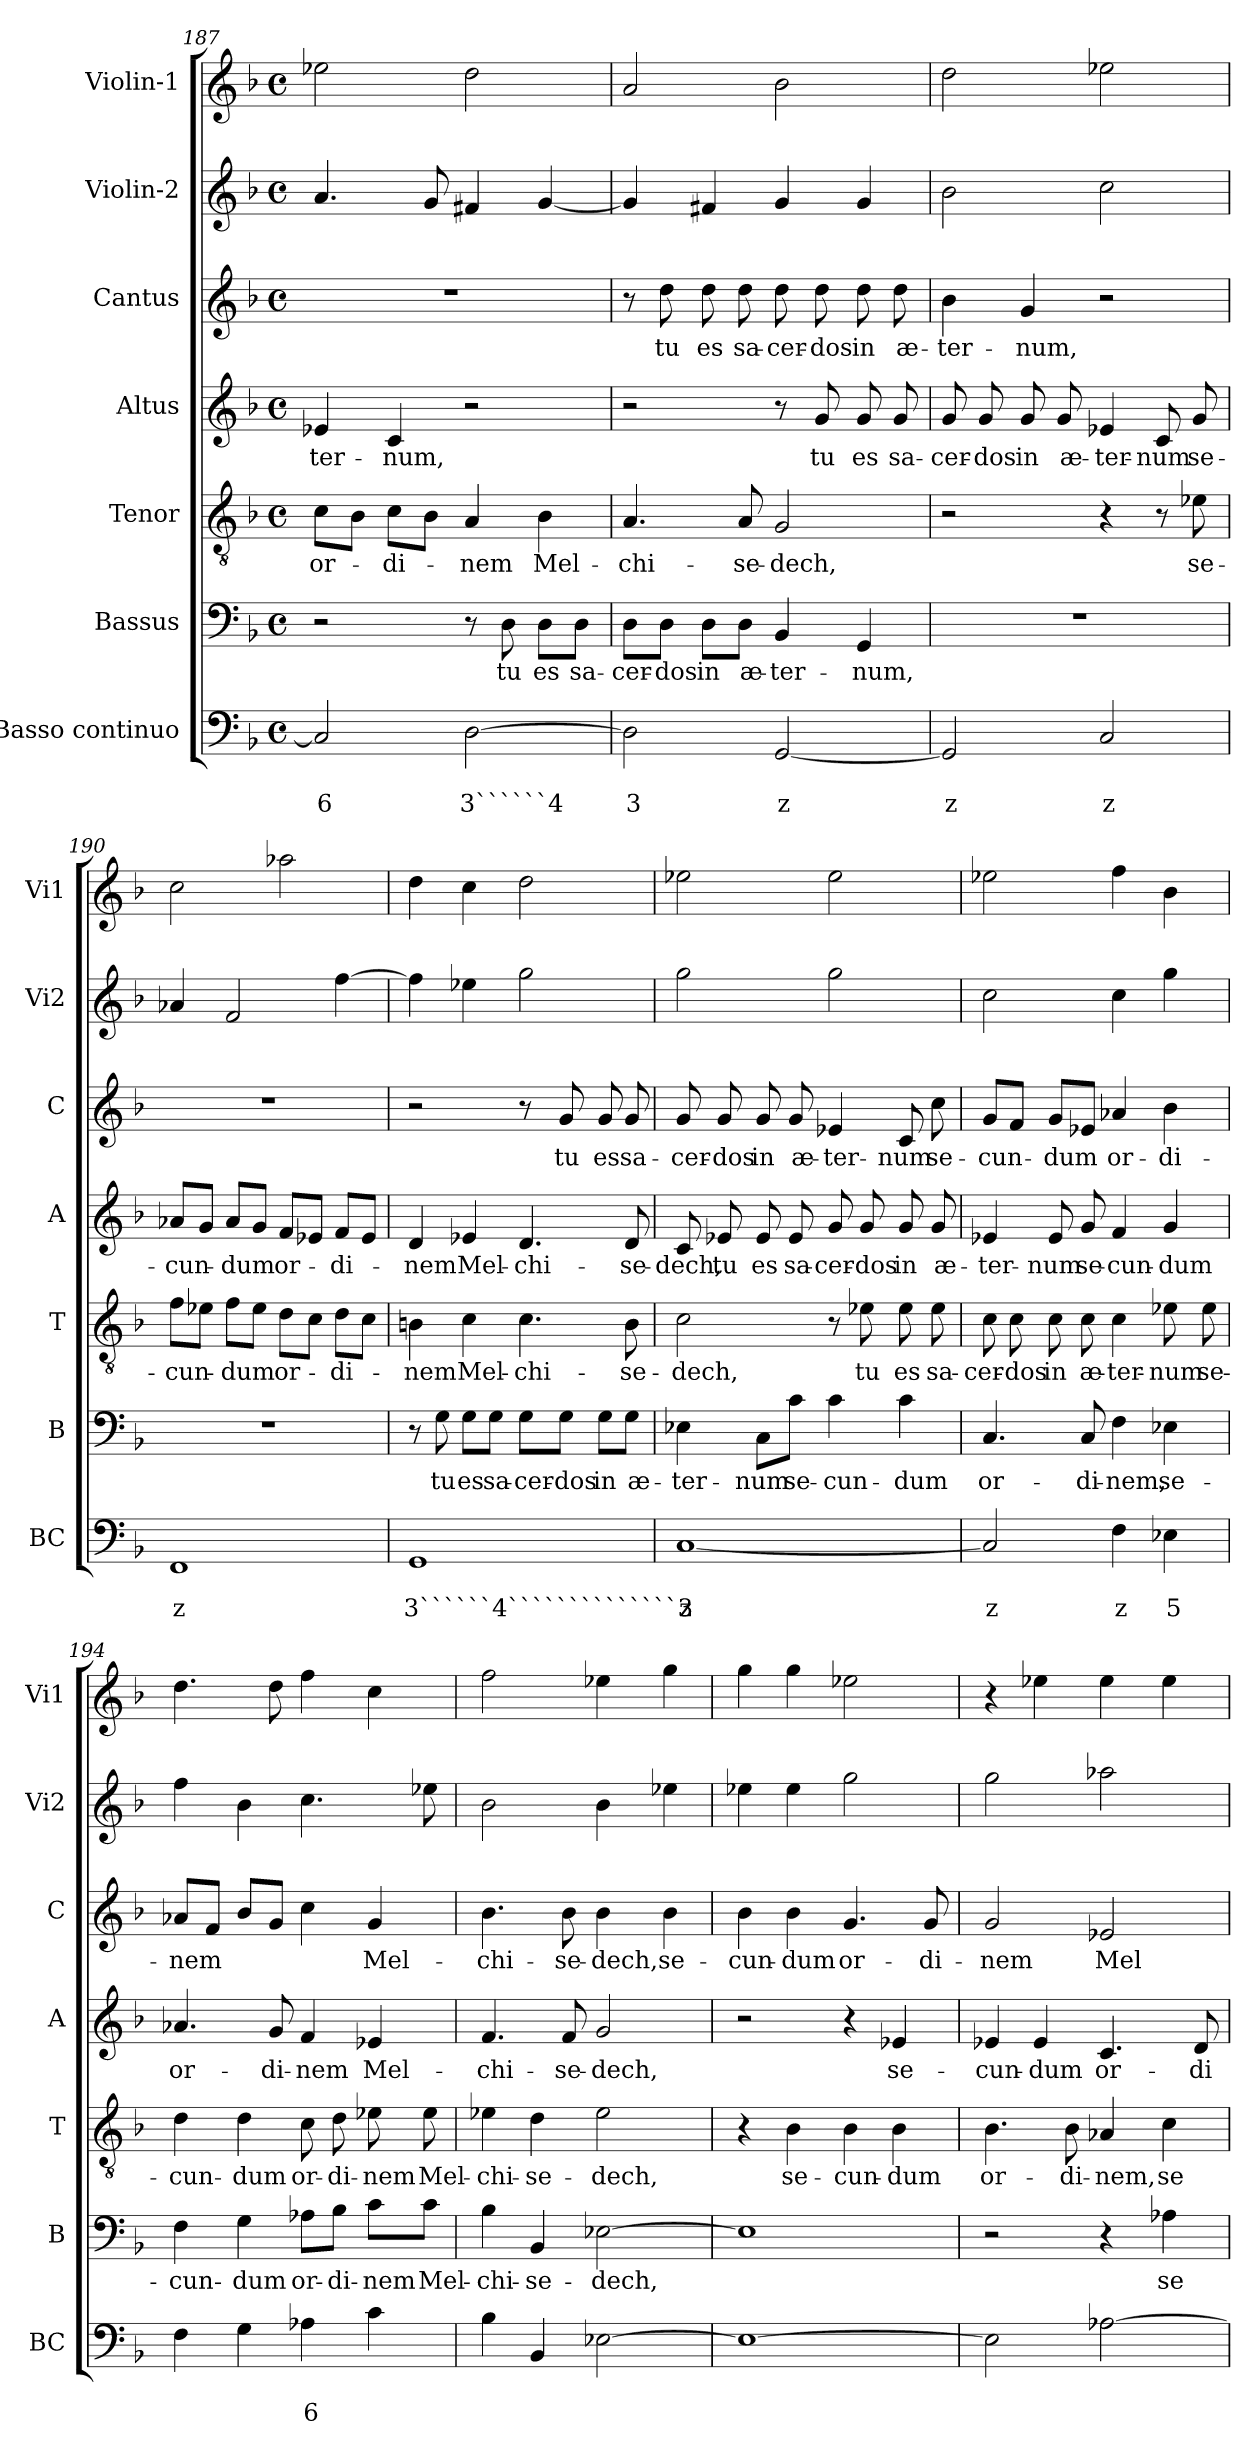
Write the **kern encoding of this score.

**kern	**text	**text	**kern	**text	**kern	**text	**kern	**text	**kern	**text	**kern	**kern
*part7	*part7	*part7	*part6	*part6	*part5	*part5	*part4	*part4	*part3	*part3	*part2	*part1
*staff7	*staff7	*staff7	*staff6	*staff6	*staff5	*staff5	*staff4	*staff4	*staff3	*staff3	*staff2	*staff1
*I"Basso continuo	*	*	*I"Bassus	*	*I"Tenor	*	*I"Altus	*	*I"Cantus	*	*I"Violin-2	*I"Violin-1
*I'BC	*	*	*I'B	*	*I'T	*	*I'A	*	*I'C	*	*I'Vi2	*I'Vi1
!!LO:LB:g=z
*clefF4	*	*	*clefF4	*	*clefGv2	*	*clefG2	*	*clefG2	*	*clefG2	*clefG2
*k[b-]	*	*	*k[b-]	*	*k[b-]	*	*k[b-]	*	*k[b-]	*	*k[b-]	*k[b-]
*F:	*	*	*F:	*	*F:	*	*F:	*	*F:	*	*F:	*F:
*M4/4	*	*	*M4/4	*	*M4/4	*	*M4/4	*	*M4/4	*	*M4/4	*M4/4
*met(c)	*	*	*met(c)	*	*met(c)	*	*met(c)	*	*met(c)	*	*met(c)	*met(c)
=187	=187	=187	=187	=187	=187	=187	=187	=187	=187	=187	=187	=187
!	!	!LO:LY:b	!	!	!	!LO:LY:b	!	!LO:LY:b	!	!	!	!
2C/]	.	6	2r	.	8c\L	or-	4e-X/	-ter-	1r	.	4.a/	2ee-X\
.	.	.	.	.	8B-\J	.	.	.	.	.	.	.
!	!	!	!	!	!	!LO:LY:b	!	!LO:LY:b	!	!	!	!
.	.	.	.	.	8c\L	-di-	4c/	-num,	.	.	.	.
.	.	.	.	.	8B-\J	.	.	.	.	.	8g/	.
!	!	!LO:LY:b	!	!	!	!LO:LY:b	!	!	!	!	!	!
[2D\	.	3``````4	8r	.	4A/	-nem	2r	.	.	.	4f#X/	2dd\
!	!	!	!	!LO:LY:b	!	!	!	!	!	!	!	!
.	.	.	8D\	tu	.	.	.	.	.	.	.	.
!	!	!	!	!LO:LY:b	!	!LO:LY:b	!	!	!	!	!	!
.	.	.	8D\L	es	4B-\	Mel-	.	.	.	.	[4g/	.
!	!	!	!	!LO:LY:b	!	!	!	!	!	!	!	!
.	.	.	8D\J	sa-	.	.	.	.	.	.	.	.
=188	=188	=188	=188	=188	=188	=188	=188	=188	=188	=188	=188	=188
!	!	!LO:LY:b	!	!LO:LY:b	!	!LO:LY:b	!	!	!	!	!	!
2D\]	.	3	8D\L	-cer-	4.A/	-chi-	2r	.	8r	.	4g/]	2a/
!	!	!	!	!LO:LY:b	!	!	!	!	!	!LO:LY:b	!	!
.	.	.	8D\J	-dos	.	.	.	.	8dd\	tu	.	.
!	!	!	!	!LO:LY:b	!	!	!	!	!	!LO:LY:b	!	!
.	.	.	8D\L	in	.	.	.	.	8dd\	es	4f#X/	.
!	!	!	!	!LO:LY:b	!	!LO:LY:b	!	!	!	!LO:LY:b	!	!
.	.	.	8D\J	æ-	8A/	-se-	.	.	8dd\	sa-	.	.
!	!	!LO:LY:b	!	!LO:LY:b	!	!LO:LY:b	!	!	!	!LO:LY:b	!	!
[2GG/	.	z	4BB-/	-ter-	2G/	-dech,	8r	.	8dd\	-cer-	4g/	2b-\
!	!	!	!	!	!	!	!	!LO:LY:b	!	!LO:LY:b	!	!
.	.	.	.	.	.	.	8g/	tu	8dd\	-dos	.	.
!	!	!	!	!LO:LY:b	!	!	!	!LO:LY:b	!	!LO:LY:b	!	!
.	.	.	4GG/	-num,	.	.	8g/	es	8dd\	in	4g/	.
!	!	!	!	!	!	!	!	!LO:LY:b	!	!LO:LY:b	!	!
.	.	.	.	.	.	.	8g/	sa-	8dd\	æ-	.	.
=189	=189	=189	=189	=189	=189	=189	=189	=189	=189	=189	=189	=189
!	!	!LO:LY:b	!	!	!	!	!	!LO:LY:b	!	!LO:LY:b	!	!
2GG/]	.	z	1r	.	2r	.	8g/	-cer-	4b-\	-ter-	2b-\	2dd\
!	!	!	!	!	!	!	!	!LO:LY:b	!	!	!	!
.	.	.	.	.	.	.	8g/	-dos	.	.	.	.
!	!	!	!	!	!	!	!	!LO:LY:b	!	!LO:LY:b	!	!
.	.	.	.	.	.	.	8g/	in	4g/	-num,	.	.
!	!	!	!	!	!	!	!	!LO:LY:b	!	!	!	!
.	.	.	.	.	.	.	8g/	æ-	.	.	.	.
!	!	!LO:LY:b	!	!	!	!	!	!LO:LY:b	!	!	!	!
2C/	.	z	.	.	4r	.	4e-X/	-ter-	2r	.	2cc\	2ee-X\
!	!	!	!	!	!	!	!	!LO:LY:b	!	!	!	!
.	.	.	.	.	8r	.	8c/	-num	.	.	.	.
!	!	!	!	!	!	!LO:LY:b	!	!LO:LY:b	!	!	!	!
.	.	.	.	.	8e-X\	se-	8g/	se-	.	.	.	.
=190	=190	=190	=190	=190	=190	=190	=190	=190	=190	=190	=190	=190
!	!	!LO:LY:b	!	!	!	!LO:LY:b	!	!LO:LY:b	!	!	!	!
1FF	.	z	1r	.	8f\L	-cun-	8a-X/L	-cun-	1r	.	4a-X/	2cc\
.	.	.	.	.	8e-X\J	.	8g/J	.	.	.	.	.
!	!	!	!	!	!	!LO:LY:b	!	!LO:LY:b	!	!	!	!
.	.	.	.	.	8f\L	-dum	8a-/L	-dum	.	.	2f/	.
.	.	.	.	.	8e-\J	.	8g/J	.	.	.	.	.
!	!	!	!	!	!	!LO:LY:b	!	!LO:LY:b	!	!	!	!
.	.	.	.	.	8d\L	or-	8f/L	or-	.	.	.	2aa-X\
.	.	.	.	.	8c\J	.	8e-X/J	.	.	.	.	.
!	!	!	!	!	!	!LO:LY:b	!	!LO:LY:b	!	!	!	!
.	.	.	.	.	8d\L	-di-	8f/L	-di-	.	.	[4ff\	.
.	.	.	.	.	8c\J	.	8e-/J	.	.	.	.	.
!!LO:PB:g=z
=191	=191	=191	=191	=191	=191	=191	=191	=191	=191	=191	=191	=191
!	!	!LO:LY:b	!	!	!	!LO:LY:b	!	!LO:LY:b	!	!	!	!
1GG	.	3``````4``````````````3	8r	.	4Bn\	-nem	4d/	-nem	2r	.	4ff\]	4dd\
!	!	!	!	!LO:LY:b	!	!	!	!	!	!	!	!
.	.	.	8G\	tu	.	.	.	.	.	.	.	.
!	!	!	!	!LO:LY:b	!	!LO:LY:b	!	!LO:LY:b	!	!	!	!
.	.	.	8G\L	es	4c\	Mel-	4e-X/	Mel-	.	.	4ee-X\	4cc\
!	!	!	!	!LO:LY:b	!	!	!	!	!	!	!	!
.	.	.	8G\J	sa-	.	.	.	.	.	.	.	.
!	!	!	!	!LO:LY:b	!	!LO:LY:b	!	!LO:LY:b	!	!	!	!
.	.	.	8G\L	-cer-	4.c\	-chi-	4.d/	-chi-	8r	.	2gg\	2dd\
!	!	!	!	!LO:LY:b	!	!	!	!	!	!LO:LY:b	!	!
.	.	.	8G\J	-dos	.	.	.	.	8g/	tu	.	.
!	!	!	!	!LO:LY:b	!	!	!	!	!	!LO:LY:b	!	!
.	.	.	8G\L	in	.	.	.	.	8g/	es	.	.
!	!	!	!	!LO:LY:b	!	!LO:LY:b	!	!LO:LY:b	!	!LO:LY:b	!	!
.	.	.	8G\J	æ-	8B\	-se-	8d/	-se-	8g/	sa-	.	.
=192	=192	=192	=192	=192	=192	=192	=192	=192	=192	=192	=192	=192
!	!	!LO:LY:b	!	!LO:LY:b	!	!LO:LY:b	!	!LO:LY:b	!	!LO:LY:b	!	!
[1C	.	z	4E-X\	-ter-	2c\	-dech,	8c/	-dech,	8g/	-cer-	2gg\	2ee-X\
!	!	!	!	!	!	!	!	!LO:LY:b	!	!LO:LY:b	!	!
.	.	.	.	.	.	.	8e-X/	tu	8g/	-dos	.	.
!	!	!	!	!LO:LY:b	!	!	!	!LO:LY:b	!	!LO:LY:b	!	!
.	.	.	8C\L	-num	.	.	8e-/	es	8g/	in	.	.
!	!	!	!	!LO:LY:b	!	!	!	!LO:LY:b	!	!LO:LY:b	!	!
.	.	.	8c\J	se-	.	.	8e-/	sa-	8g/	æ-	.	.
!	!	!	!	!LO:LY:b	!	!	!	!LO:LY:b	!	!LO:LY:b	!	!
.	.	.	4c\	-cun-	8r	.	8g/	-cer-	4e-X/	-ter-	2gg\	2ee-\
!	!	!	!	!	!	!LO:LY:b	!	!LO:LY:b	!	!	!	!
.	.	.	.	.	8e-X\	tu	8g/	-dos	.	.	.	.
!	!	!	!	!LO:LY:b	!	!LO:LY:b	!	!LO:LY:b	!	!LO:LY:b	!	!
.	.	.	4c\	-dum	8e-\	es	8g/	in	8c/	-num	.	.
!	!	!	!	!	!	!LO:LY:b	!	!LO:LY:b	!	!LO:LY:b	!	!
.	.	.	.	.	8e-\	sa-	8g/	æ-	8cc\	se-	.	.
=193	=193	=193	=193	=193	=193	=193	=193	=193	=193	=193	=193	=193
!	!	!LO:LY:b	!	!LO:LY:b	!	!LO:LY:b	!	!LO:LY:b	!	!LO:LY:b	!	!
2C/]	.	z	4.C/	or-	8c\	-cer-	4e-X/	-ter-	8g/L	-cun-	2cc\	2ee-X\
!	!	!	!	!	!	!LO:LY:b	!	!	!	!	!	!
.	.	.	.	.	8c\	-dos	.	.	8f/J	.	.	.
!	!	!	!	!	!	!LO:LY:b	!	!LO:LY:b	!	!LO:LY:b	!	!
.	.	.	.	.	8c\	in	8e-/	-num	8g/L	-dum	.	.
!	!	!	!	!LO:LY:b	!	!LO:LY:b	!	!LO:LY:b	!	!	!	!
.	.	.	8C/	-di-	8c\	æ-	8g/	se-	8e-X/J	.	.	.
!	!	!LO:LY:b	!	!LO:LY:b	!	!LO:LY:b	!	!LO:LY:b	!	!LO:LY:b	!	!
4F\	.	z	4F\	-nem,	4c\	-ter-	4f/	-cun-	4a-X/	or-	4cc\	4ff\
!	!	!LO:LY:b	!	!LO:LY:b	!	!LO:LY:b	!	!LO:LY:b	!	!LO:LY:b	!	!
4E-X\	.	5	4E-X\	se-	8e-X\	-num	4g/	-dum	4b-\	-di-	4gg\	4b-\
!	!	!	!	!	!	!LO:LY:b	!	!	!	!	!	!
.	.	.	.	.	8e-\	se-	.	.	.	.	.	.
!!LO:LB:g=z
=194	=194	=194	=194	=194	=194	=194	=194	=194	=194	=194	=194	=194
!	!	!	!	!LO:LY:b	!	!LO:LY:b	!	!LO:LY:b	!	!LO:LY:b	!	!
4F\	.	.	4F\	-cun-	4d\	-cun-	4.a-X/	or-	8a-X/L	-nem	4ff\	4.dd\
.	.	.	.	.	.	.	.	.	8f/J	.	.	.
!	!	!	!	!LO:LY:b	!	!LO:LY:b	!	!	!	!	!	!
4G\	.	.	4G\	-dum	4d\	-dum	.	.	8b-/L	.	4b-\	.
!	!	!	!	!	!	!	!	!LO:LY:b	!	!	!	!
.	.	.	.	.	.	.	8g/	-di-	8g/J	.	.	8dd\
!	!	!LO:LY:b	!	!LO:LY:b	!	!LO:LY:b	!	!LO:LY:b	!	!	!	!
4A-X\	.	6	8A-X\L	or-	8c\	or-	4f/	-nem	4cc\	.	4.cc\	4ff\
!	!	!	!	!LO:LY:b	!	!LO:LY:b	!	!	!	!	!	!
.	.	.	8B-\J	-di-	8d\	-di-	.	.	.	.	.	.
!	!	!	!	!LO:LY:b	!	!LO:LY:b	!	!LO:LY:b	!	!LO:LY:b	!	!
4c\	.	.	8c\L	-nem	8e-X\	-nem	4e-X/	Mel-	4g/	Mel-	.	4cc\
!	!	!	!	!LO:LY:b	!	!LO:LY:b	!	!	!	!	!	!
.	.	.	8c\J	Mel-	8e-\	Mel-	.	.	.	.	8ee-X\	.
=195	=195	=195	=195	=195	=195	=195	=195	=195	=195	=195	=195	=195
!	!	!	!	!LO:LY:b	!	!LO:LY:b	!	!LO:LY:b	!	!LO:LY:b	!	!
4B-\	.	.	4B-\	-chi-	4e-X\	-chi-	4.f/	-chi-	4.b-\	-chi-	2b-\	2ff\
!	!	!	!	!LO:LY:b	!	!LO:LY:b	!	!	!	!	!	!
4BB-/	.	.	4BB-/	-se-	4d\	-se-	.	.	.	.	.	.
!	!	!	!	!	!	!	!	!LO:LY:b	!	!LO:LY:b	!	!
.	.	.	.	.	.	.	8f/	-se-	8b-\	-se-	.	.
!	!	!	!	!LO:LY:b	!	!LO:LY:b	!	!LO:LY:b	!	!LO:LY:b	!	!
[2E-X\	.	.	[2E-X\	-dech,	2e-\	-dech,	2g/	-dech,	4b-\	-dech,	4b-\	4ee-X\
!	!	!	!	!	!	!	!	!	!	!LO:LY:b	!	!
.	.	.	.	.	.	.	.	.	4b-\	se-	4ee-X\	4gg\
=196	=196	=196	=196	=196	=196	=196	=196	=196	=196	=196	=196	=196
!	!	!	!	!	!	!	!	!	!	!LO:LY:b	!	!
1E-_	.	.	1E-]	.	4r	.	2r	.	4b-\	-cun-	4ee-X\	4gg\
!	!	!	!	!	!	!LO:LY:b	!	!	!	!LO:LY:b	!	!
.	.	.	.	.	4B-\	se-	.	.	4b-\	-dum	4ee-\	4gg\
!	!	!	!	!	!	!LO:LY:b	!	!	!	!LO:LY:b	!	!
.	.	.	.	.	4B-\	-cun-	4r	.	4.g/	or-	2gg\	2ee-X\
!	!	!	!	!	!	!LO:LY:b	!	!LO:LY:b	!	!	!	!
.	.	.	.	.	4B-\	-dum	4e-X/	se-	.	.	.	.
!	!	!	!	!	!	!	!	!	!	!LO:LY:b	!	!
.	.	.	.	.	.	.	.	.	8g/	-di-	.	.
=197	=197	=197	=197	=197	=197	=197	=197	=197	=197	=197	=197	=197
!	!	!	!	!	!	!LO:LY:b	!	!LO:LY:b	!	!LO:LY:b	!	!
2E-\]	.	.	2r	.	4.B-\	or-	4e-X/	-cun-	2g/	-nem	2gg\	4r
!	!	!	!	!	!	!	!	!LO:LY:b	!	!	!	!
.	.	.	.	.	.	.	4e-/	-dum	.	.	.	4ee-X\
!	!	!	!	!	!	!LO:LY:b	!	!	!	!	!	!
.	.	.	.	.	8B-\	-di-	.	.	.	.	.	.
!	!	!	!	!	!	!LO:LY:b	!	!LO:LY:b	!	!LO:LY:b	!	!
[2A-X\	.	.	4r	.	4A-X/	-nem,	4.c/	or-	2e-X/	Mel-	2aa-X\	4ee-\
!	!	!	!	!LO:LY:b	!	!LO:LY:b	!	!	!	!	!	!
.	.	.	4A-X\	se-	4c\	se-	.	.	.	.	.	4ee-\
!	!	!	!	!	!	!	!	!LO:LY:b	!	!	!	!
.	.	.	.	.	.	.	8d/	-di-	.	.	.	.
=	=	=	=	=	=	=	=	=	=	=	=	=
*-	*-	*-	*-	*-	*-	*-	*-	*-	*-	*-	*-	*-
